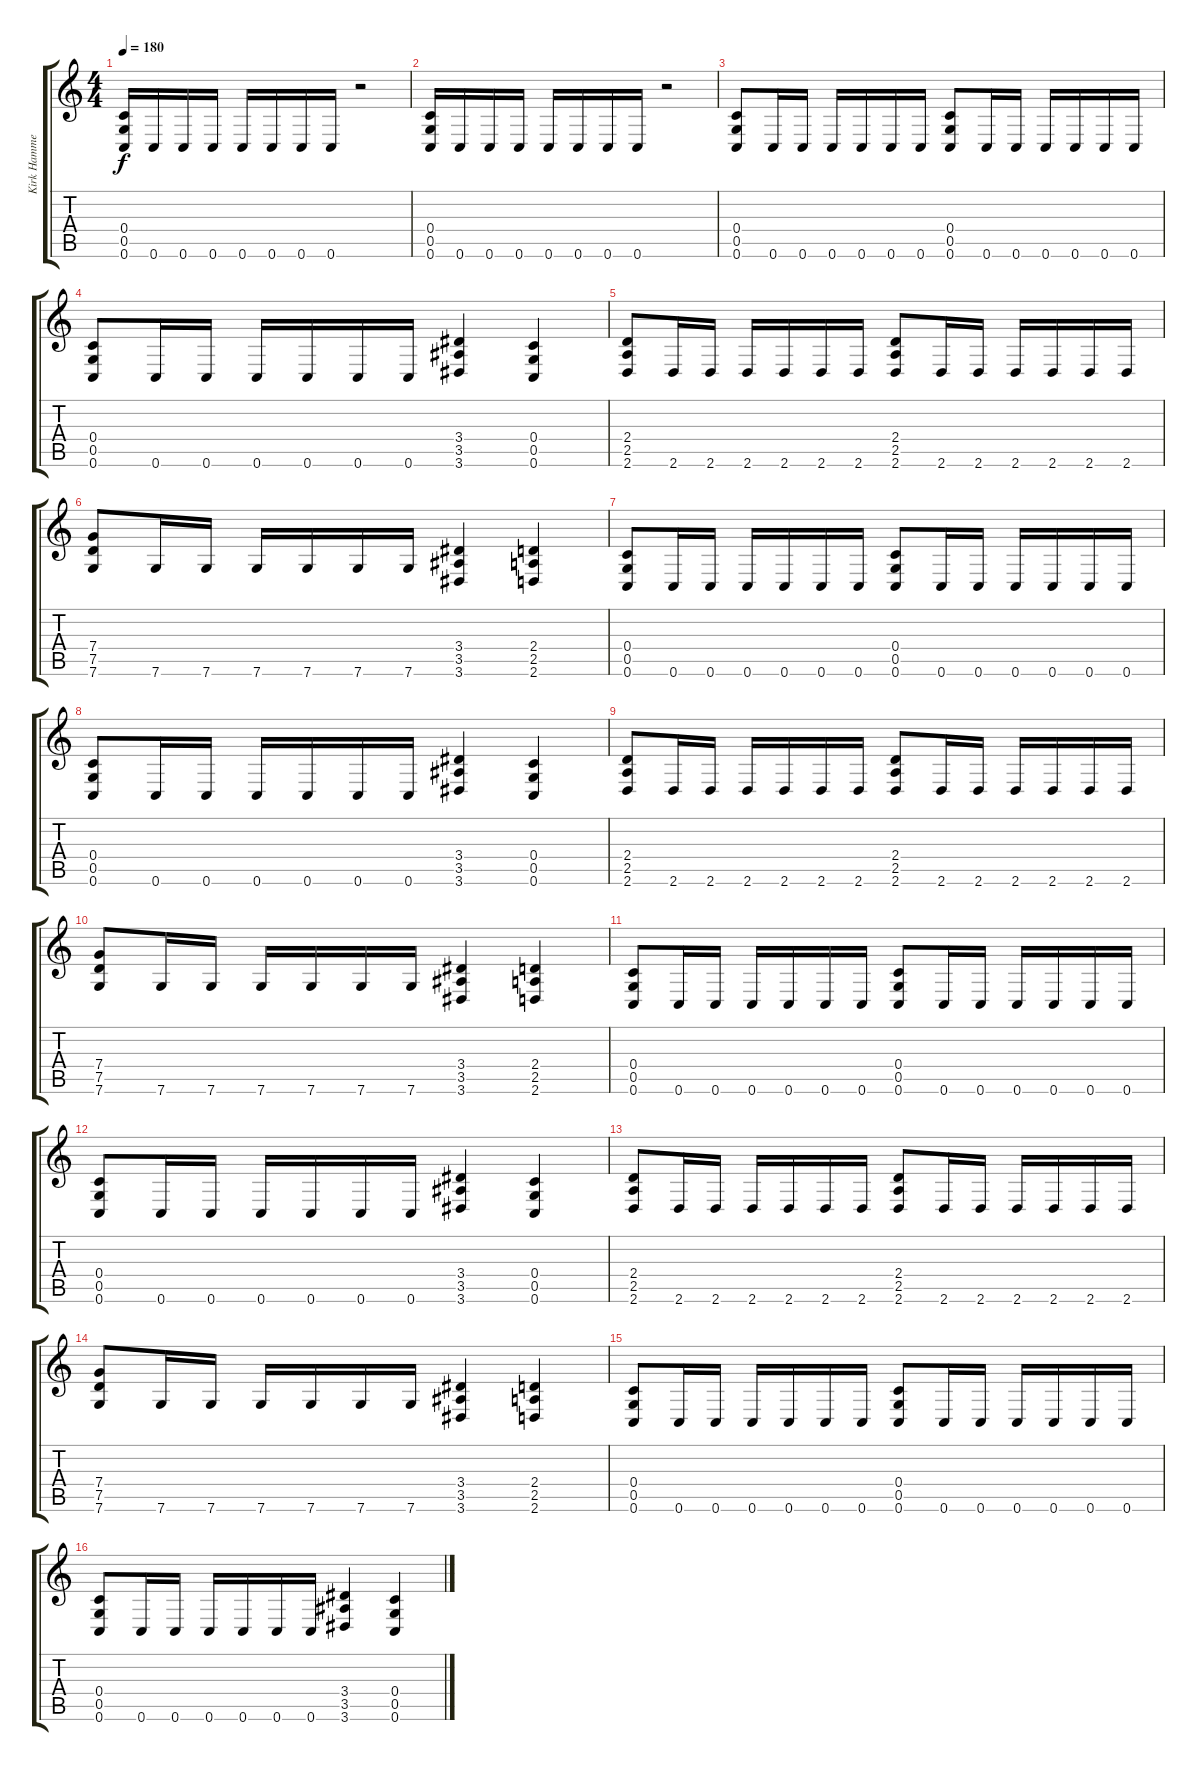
\track ("Kirk Hammet" "Kirk Hamme") {instrument distortionguitar}
\staff {score tabs}
\tuning (D4 A3 F3 C3 G2 C2) {hide}
\ts (4 4)
\tempo 180
\clef g2
\ks c
(0.4 0.5 0.6).16{dy f} 0.6.16 0.6.16 0.6.16 0.6.16 0.6.16 0.6.16 0.6.16 r.2 |
(0.4 0.5 0.6).16 0.6.16 0.6.16 0.6.16 0.6.16 0.6.16 0.6.16 0.6.16 r.2 |
(0.4 0.5 0.6).8 0.6.16 0.6.16 0.6.16 0.6.16 0.6.16 0.6.16 (0.4 0.5 0.6).8 0.6.16 0.6.16 0.6.16 0.6.16 0.6.16 0.6.16 |
(0.4 0.5 0.6).8 0.6.16 0.6.16 0.6.16 0.6.16 0.6.16 0.6.16 (3.4 3.5 3.6).4 (0.4 0.5 0.6).4 |
(2.4 2.5 2.6).8 2.6.16 2.6.16 2.6.16 2.6.16 2.6.16 2.6.16 (2.4 2.5 2.6).8 2.6.16 2.6.16 2.6.16 2.6.16 2.6.16 2.6.16 |
(7.4 7.5 7.6).8 7.6.16 7.6.16 7.6.16 7.6.16 7.6.16 7.6.16 (3.4 3.5 3.6).4 (2.4 2.5 2.6).4 |
(0.4 0.5 0.6).8 0.6.16 0.6.16 0.6.16 0.6.16 0.6.16 0.6.16 (0.4 0.5 0.6).8 0.6.16 0.6.16 0.6.16 0.6.16 0.6.16 0.6.16 |
(0.4 0.5 0.6).8 0.6.16 0.6.16 0.6.16 0.6.16 0.6.16 0.6.16 (3.4 3.5 3.6).4 (0.4 0.5 0.6).4 |
(2.4 2.5 2.6).8 2.6.16 2.6.16 2.6.16 2.6.16 2.6.16 2.6.16 (2.4 2.5 2.6).8 2.6.16 2.6.16 2.6.16 2.6.16 2.6.16 2.6.16 |
(7.4 7.5 7.6).8 7.6.16 7.6.16 7.6.16 7.6.16 7.6.16 7.6.16 (3.4 3.5 3.6).4 (2.4 2.5 2.6).4 |
(0.4 0.5 0.6).8 0.6.16 0.6.16 0.6.16 0.6.16 0.6.16 0.6.16 (0.4 0.5 0.6).8 0.6.16 0.6.16 0.6.16 0.6.16 0.6.16 0.6.16 |
(0.4 0.5 0.6).8 0.6.16 0.6.16 0.6.16 0.6.16 0.6.16 0.6.16 (3.4 3.5 3.6).4 (0.4 0.5 0.6).4 |
(2.4 2.5 2.6).8 2.6.16 2.6.16 2.6.16 2.6.16 2.6.16 2.6.16 (2.4 2.5 2.6).8 2.6.16 2.6.16 2.6.16 2.6.16 2.6.16 2.6.16 |
(7.4 7.5 7.6).8 7.6.16 7.6.16 7.6.16 7.6.16 7.6.16 7.6.16 (3.4 3.5 3.6).4 (2.4 2.5 2.6).4 |
(0.4 0.5 0.6).8 0.6.16 0.6.16 0.6.16 0.6.16 0.6.16 0.6.16 (0.4 0.5 0.6).8 0.6.16 0.6.16 0.6.16 0.6.16 0.6.16 0.6.16 |
(0.4 0.5 0.6).8 0.6.16 0.6.16 0.6.16 0.6.16 0.6.16 0.6.16 (3.4 3.5 3.6).4 (0.4 0.5 0.6).4
